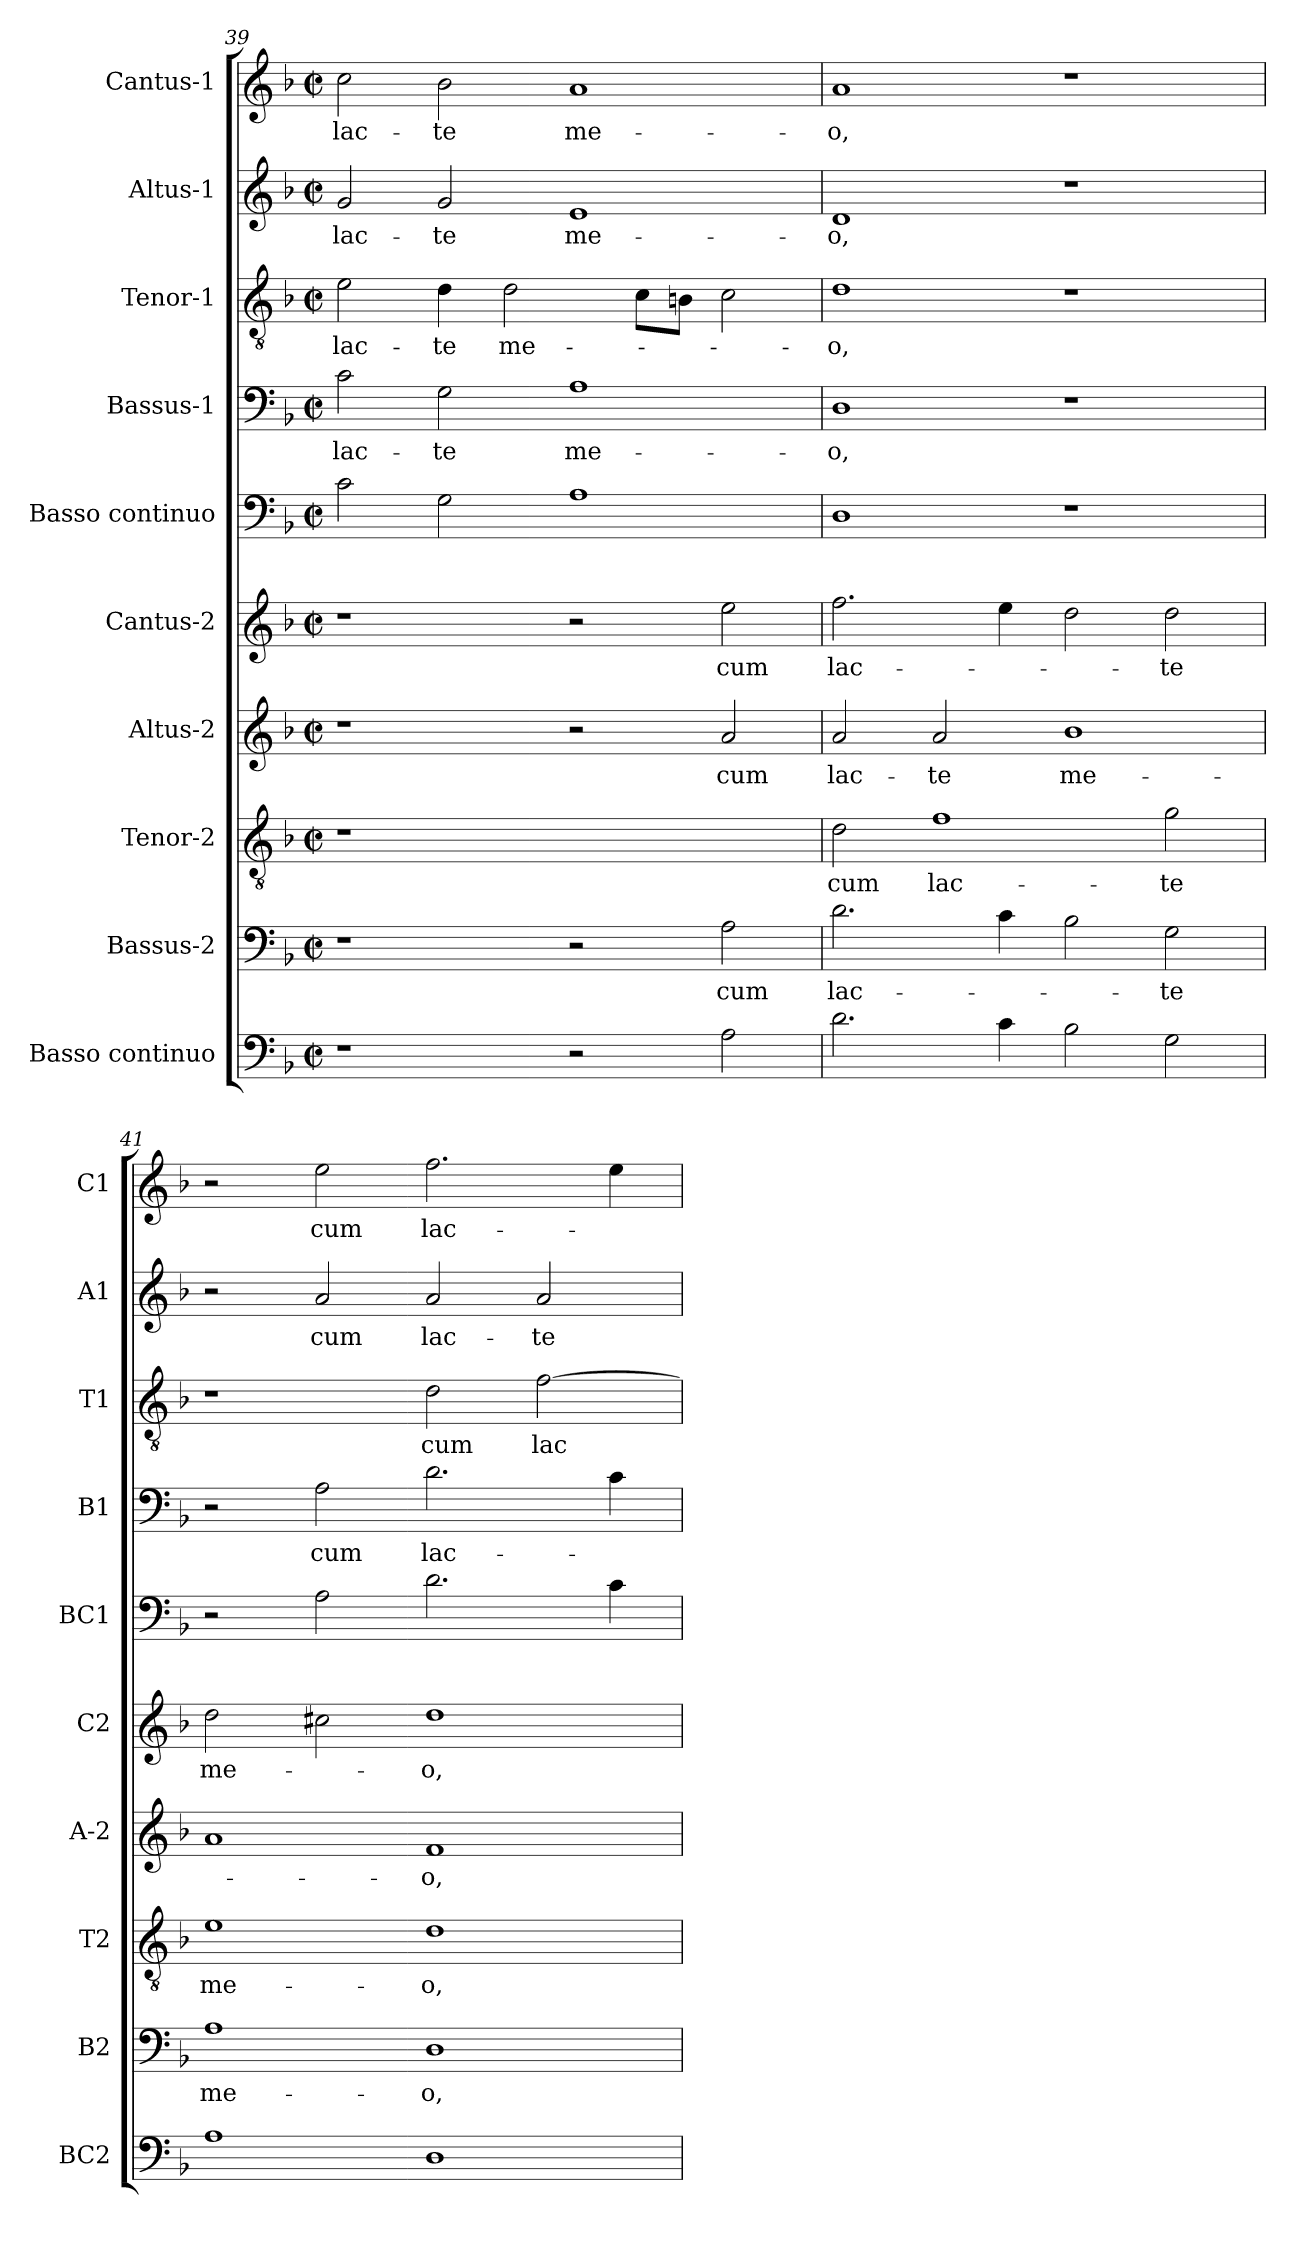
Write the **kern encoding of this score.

**kern	**kern	**text	**kern	**text	**kern	**text	**kern	**text	**kern	**kern	**text	**kern	**text	**kern	**text	**kern	**text
*part10	*part9	*part9	*part8	*part8	*part7	*part7	*part6	*part6	*part5	*part4	*part4	*part3	*part3	*part2	*part2	*part1	*part1
*staff10	*staff9	*staff9	*staff8	*staff8	*staff7	*staff7	*staff6	*staff6	*staff5	*staff4	*staff4	*staff3	*staff3	*staff2	*staff2	*staff1	*staff1
*I"Basso continuo	*I"Bassus-2	*	*I"Tenor-2	*	*I"Altus-2	*	*I"Cantus-2	*	*I"Basso continuo	*I"Bassus-1	*	*I"Tenor-1	*	*I"Altus-1	*	*I"Cantus-1	*
*I'BC2	*I'B2	*	*I'T2	*	*I'A-2	*	*I'C2	*	*I'BC1	*I'B1	*	*I'T1	*	*I'A1	*	*I'C1	*
*clefF4	*clefF4	*	*clefGv2	*	*clefG2	*	*clefG2	*	*clefF4	*clefF4	*	*clefGv2	*	*clefG2	*	*clefG2	*
*k[b-]	*k[b-]	*	*k[b-]	*	*k[b-]	*	*k[b-]	*	*k[b-]	*k[b-]	*	*k[b-]	*	*k[b-]	*	*k[b-]	*
*F:	*F:	*	*F:	*	*F:	*	*F:	*	*F:	*F:	*	*F:	*	*F:	*	*F:	*
*M2/2	*M2/2	*	*M2/2	*	*M2/2	*	*M2/2	*	*M2/2	*M2/2	*	*M2/2	*	*M2/2	*	*M2/2	*
*met(c|)	*met(c|)	*	*met(c|)	*	*met(c|)	*	*met(c|)	*	*met(c|)	*met(c|)	*	*met(c|)	*	*met(c|)	*	*met(c|)	*
=39	=39	=39	=39	=39	=39	=39	=39	=39	=39	=39	=39	=39	=39	=39	=39	=39	=39
!	!	!	!	!	!	!	!	!	!	!	!LO:LY:b	!	!LO:LY:b	!	!LO:LY:b	!	!LO:LY:b
1r	1r	.	1r	.	1r	.	1r	.	2c\	2c\	lac-	2e\	lac-	2g/	lac-	2cc\	lac-
!	!	!	!	!	!	!	!	!	!	!	!LO:LY:b	!	!LO:LY:b	!	!LO:LY:b	!	!LO:LY:b
.	.	.	.	.	.	.	.	.	2G\	2G\	-te	4d\	-te	2g/	-te	2b-\	-te
!	!	!	!	!	!	!	!	!	!	!	!	!	!LO:LY:b	!	!	!	!
.	.	.	.	.	.	.	.	.	.	.	.	2d\	me-	.	.	.	.
!	!	!	!	!	!	!	!	!	!	!	!LO:LY:b	!	!	!	!LO:LY:b	!	!LO:LY:b
2r	2r	.	1ryy	.	2r	.	2r	.	1A	1A	me-	.	.	1e	me-	1a	me-
.	.	.	.	.	.	.	.	.	.	.	.	8c\L	.	.	.	.	.
.	.	.	.	.	.	.	.	.	.	.	.	8Bn\J	.	.	.	.	.
!	!	!LO:LY:b	!	!	!	!LO:LY:b	!	!LO:LY:b	!	!	!	!	!	!	!	!	!
2A\	2A\	cum	.	.	2a/	cum	2ee\	cum	.	.	.	2c\	.	.	.	.	.
=40	=40	=40	=40	=40	=40	=40	=40	=40	=40	=40	=40	=40	=40	=40	=40	=40	=40
!	!	!LO:LY:b	!	!LO:LY:b	!	!LO:LY:b	!	!LO:LY:b	!	!	!LO:LY:b	!	!LO:LY:b	!	!LO:LY:b	!	!LO:LY:b
2.d\	2.d\	lac-	2d\	cum	2a/	lac-	2.ff\	lac-	1D	1D	-o,	1d	-o,	1d	-o,	1a	-o,
!	!	!	!	!LO:LY:b	!	!LO:LY:b	!	!	!	!	!	!	!	!	!	!	!
.	.	.	1f	lac-	2a/	-te	.	.	.	.	.	.	.	.	.	.	.
4c\	4c\	.	.	.	.	.	4ee\	.	.	.	.	.	.	.	.	.	.
!	!	!	!	!	!	!LO:LY:b	!	!	!	!	!	!	!	!	!	!	!
2B-\	2B-\	.	.	.	1b-	me-	2dd\	.	1r	1r	.	1r	.	1r	.	1r	.
!	!	!LO:LY:b	!	!LO:LY:b	!	!	!	!LO:LY:b	!	!	!	!	!	!	!	!	!
2G\	2G\	-te	2g\	-te	.	.	2dd\	-te	.	.	.	.	.	.	.	.	.
=41	=41	=41	=41	=41	=41	=41	=41	=41	=41	=41	=41	=41	=41	=41	=41	=41	=41
!	!	!LO:LY:b	!	!LO:LY:b	!	!	!	!LO:LY:b	!	!	!	!	!	!	!	!	!
1A	1A	me-	1e	me-	1a	.	2dd\	me-	2r	2r	.	1r	.	2r	.	2r	.
!	!	!	!	!	!	!	!	!	!	!	!LO:LY:b	!	!	!	!LO:LY:b	!	!LO:LY:b
.	.	.	.	.	.	.	2cc#X\	.	2A\	2A\	cum	.	.	2a/	cum	2ee\	cum
!	!	!LO:LY:b	!	!LO:LY:b	!	!LO:LY:b	!	!LO:LY:b	!	!	!LO:LY:b	!	!LO:LY:b	!	!LO:LY:b	!	!LO:LY:b
1D	1D	-o,	1d	-o,	1f	-o,	1dd	-o,	2.d\	2.d\	lac-	2d\	cum	2a/	lac-	2.ff\	lac-
!	!	!	!	!	!	!	!	!	!	!	!	!	!LO:LY:b	!	!LO:LY:b	!	!
.	.	.	.	.	.	.	.	.	.	.	.	[2f\	lac-	2a/	-te	.	.
.	.	.	.	.	.	.	.	.	4c\	4c\	.	.	.	.	.	4ee\	.
=	=	=	=	=	=	=	=	=	=	=	=	=	=	=	=	=	=
*-	*-	*-	*-	*-	*-	*-	*-	*-	*-	*-	*-	*-	*-	*-	*-	*-	*-
